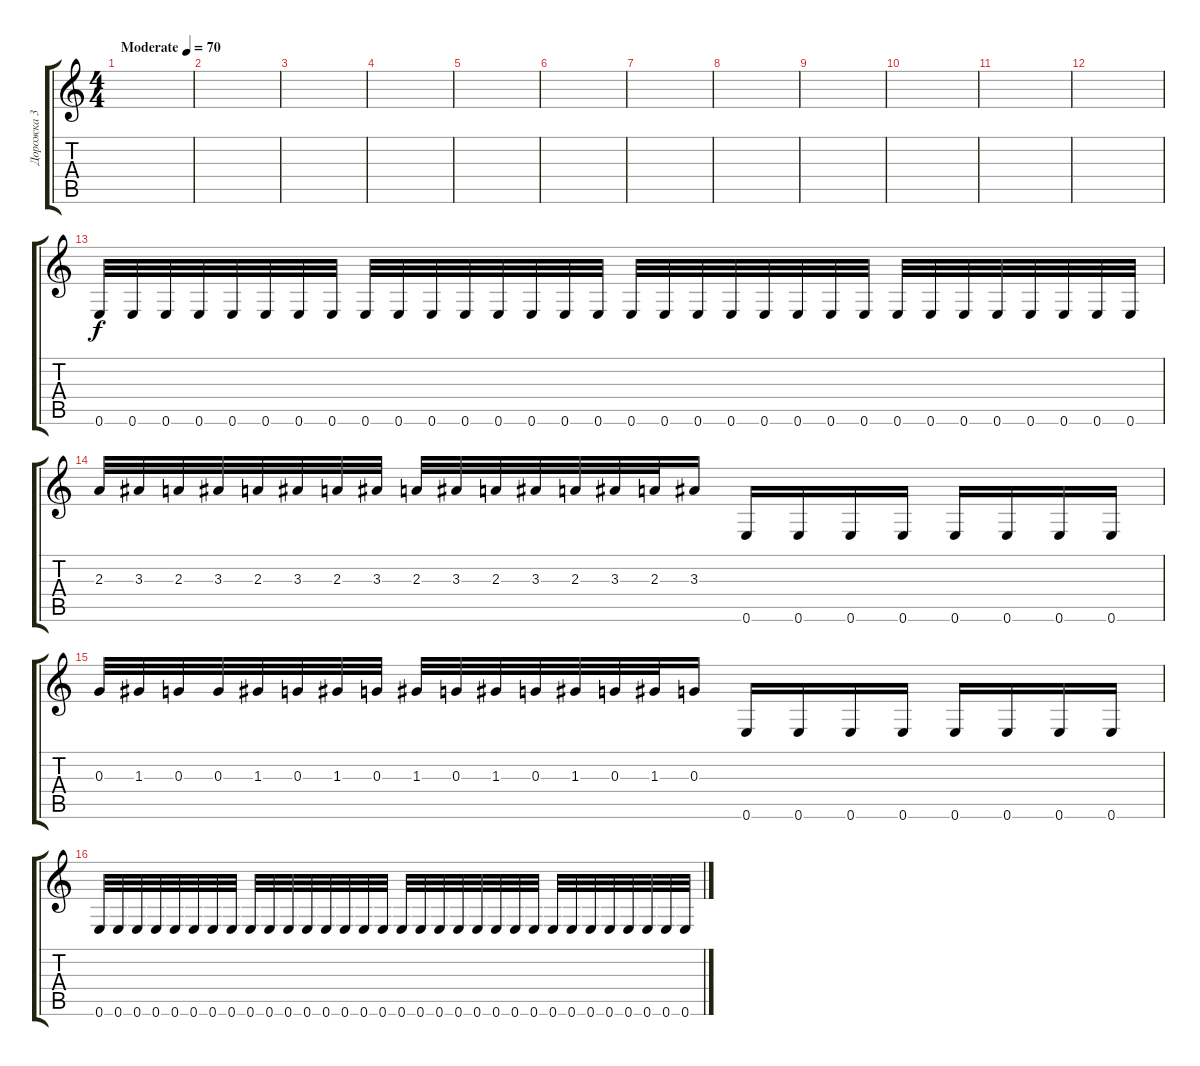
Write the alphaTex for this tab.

\track ("Дорожка 3" "Дорожка 3") {instrument distortionguitar}
\staff {score tabs}
\tuning (E4 B3 G3 D3 A2 E2) {hide}
\ts (4 4)
\tempo (70 "Moderate")
\clef g2
\ks c
|
|
|
|
|
|
|
|
|
|
|
|
0.6.32 0.6.32 0.6.32 0.6.32 0.6.32 0.6.32 0.6.32 0.6.32 0.6.32 0.6.32 0.6.32 0.6.32 0.6.32 0.6.32 0.6.32 0.6.32 0.6.32 0.6.32 0.6.32 0.6.32 0.6.32 0.6.32 0.6.32 0.6.32 0.6.32 0.6.32 0.6.32 0.6.32 0.6.32 0.6.32 0.6.32 0.6.32 |
2.3.32 3.3.32 2.3.32 3.3.32 2.3.32 3.3.32 2.3.32 3.3.32 2.3.32 3.3.32 2.3.32 3.3.32 2.3.32 3.3.32 2.3.32 3.3.16 0.6.16 0.6.16 0.6.16 0.6.16 0.6.16 0.6.16 0.6.16 0.6.16 |
0.3.32 1.3.32 0.3.32 0.3.32 1.3.32 0.3.32 1.3.32 0.3.32 1.3.32 0.3.32 1.3.32 0.3.32 1.3.32 0.3.32 1.3.32 0.3.16 0.6.16 0.6.16 0.6.16 0.6.16 0.6.16 0.6.16 0.6.16 0.6.16 |
0.6.32 0.6.32 0.6.32 0.6.32 0.6.32 0.6.32 0.6.32 0.6.32 0.6.32 0.6.32 0.6.32 0.6.32 0.6.32 0.6.32 0.6.32 0.6.32 0.6.32 0.6.32 0.6.32 0.6.32 0.6.32 0.6.32 0.6.32 0.6.32 0.6.32 0.6.32 0.6.32 0.6.32 0.6.32 0.6.32 0.6.32 0.6.32
